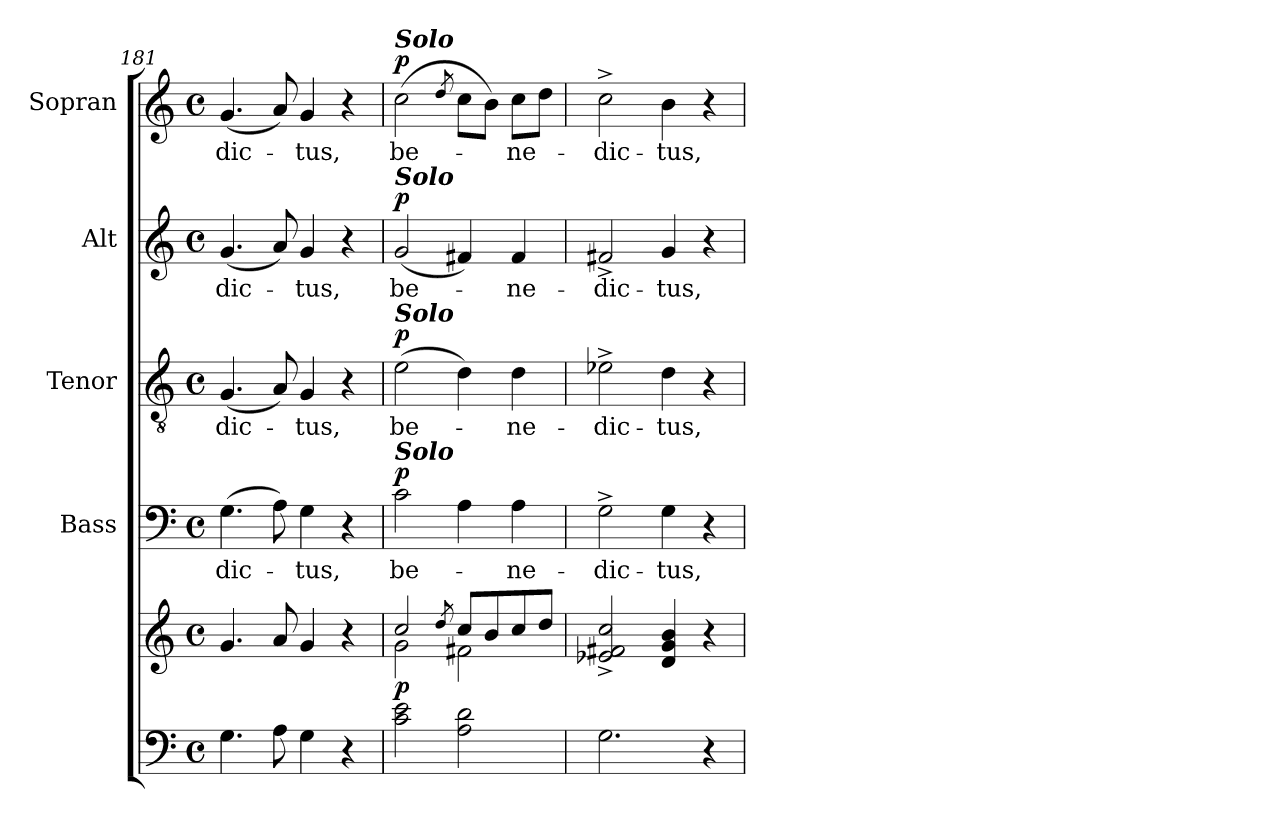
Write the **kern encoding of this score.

**kern	**kern	**dynam	**kern	**text	**dynam	**kern	**text	**dynam	**kern	**text	**dynam	**kern	**text	**dynam
*part5	*part5	*part5	*part4	*part4	*part4	*part3	*part3	*part3	*part2	*part2	*part2	*part1	*part1	*part1
*staff6	*staff5	*staff5/6	*staff4	*staff4	*staff4	*staff3	*staff3	*staff3	*staff2	*staff2	*staff2	*staff1	*staff1	*staff1
*	*	*	*I"Bass	*	*	*I"Tenor	*	*	*I"Alt	*	*	*I"Sopran	*	*
*	*	*	*I'B	*	*	*I'T	*	*	*I'A	*	*	*I'S	*	*
*clefF4	*clefG2	*	*clefF4	*	*	*clefGv2	*	*	*clefG2	*	*	*clefG2	*	*
*k[]	*k[]	*	*k[]	*	*	*k[]	*	*	*k[]	*	*	*k[]	*	*
*C:	*C:	*	*C:	*	*	*C:	*	*	*C:	*	*	*C:	*	*
*M4/4	*M4/4	*	*M4/4	*	*	*M4/4	*	*	*M4/4	*	*	*M4/4	*	*
*met(c)	*met(c)	*	*met(c)	*	*	*met(c)	*	*	*met(c)	*	*	*met(c)	*	*
=181	=181	=181	=181	=181	=181	=181	=181	=181	=181	=181	=181	=181	=181	=181
!	!	!	!	!LO:LY:b	!	!	!LO:LY:b	!	!	!LO:LY:b	!	!	!LO:LY:b	!
4.G\	4.g/	.	(>4.G\	-dic-	.	(<4.G/	-dic-	.	(<4.g/	-dic-	.	(<4.g/	-dic-	.
8A\	8a/	.	8A\)	.	.	8A/)	.	.	8a/)	.	.	8a/)	.	.
!	!	!	!	!LO:LY:b	!	!	!LO:LY:b	!	!	!LO:LY:b	!	!	!LO:LY:b	!
4G\	4g/	.	4G\	-tus,	.	4G/	-tus,	.	4g/	-tus,	.	4g/	-tus,	.
4r	4r	.	4r	.	.	4r	.	.	4r	.	.	4r	.	.
=182	=182	=182	=182	=182	=182	=182	=182	=182	=182	=182	=182	=182	=182	=182
*	*^	*	*	*	*	*	*	*	*	*	*	*	*	*
!	!	!	!	!	!	!	!	!	!	!	!	!	!LO:TX:a:Bi:t=Solo	!	!
!	!	!	!	!	!	!	!	!	!	!LO:TX:a:Bi:t=Solo	!	!	!	!	!
!	!	!	!	!	!	!	!LO:TX:a:Bi:t=Solo	!	!	!	!	!	!	!	!
!	!	!	!	!LO:TX:a:Bi:t=Solo	!	!	!	!	!	!	!	!	!	!	!
!	!	!	!LO:DY:b	!	!LO:LY:b	!LO:DY:a	!	!LO:LY:b	!LO:DY:a	!	!LO:LY:b	!LO:DY:a	!	!LO:LY:b	!LO:DY:a
2c\ 2e\	2cc/	2g\	p	2c\	be-	p	(>2e\	be-	p	(<2g/	be-	p	(>2cc\	be-	p
.	8qdd/	.	.	.	.	.	.	.	.	.	.	.	8qdd/	.	.
2A\ 2d\	8cc/L	2f#X\	.	4A\	.	.	4d\)	.	.	4f#X/)	.	.	8cc\L	.	.
.	8b/	.	.	.	.	.	.	.	.	.	.	.	8b\J)	.	.
!	!	!	!	!	!LO:LY:b	!	!	!LO:LY:b	!	!	!LO:LY:b	!	!	!LO:LY:b	!
.	8cc/	.	.	4A\	-ne-	.	4d\	-ne-	.	4f#/	-ne-	.	8cc\L	-ne-	.
.	8dd/J	.	.	.	.	.	.	.	.	.	.	.	8dd\J	.	.
*	*v	*v	*	*	*	*	*	*	*	*	*	*	*	*	*
=183	=183	=183	=183	=183	=183	=183	=183	=183	=183	=183	=183	=183	=183	=183
!	!	!	!	!LO:LY:b	!	!	!LO:LY:b	!	!	!LO:LY:b	!	!	!LO:LY:b	!
2.G\	2e-X/^< 2f#X/^< 2cc/^<	.	2G^>\	-dic-	.	2e-X^>\	-dic-	.	2f#X^>/	-dic-	.	2cc^>\	-dic-	.
!	!	!	!	!LO:LY:b	!	!	!LO:LY:b	!	!	!LO:LY:b	!	!	!LO:LY:b	!
.	4d/ 4g/ 4b/	.	4G\	-tus,	.	4d\	-tus,	.	4g/	-tus,	.	4b\	-tus,	.
4r	4r	.	4r	.	.	4r	.	.	4r	.	.	4r	.	.
=	=	=	=	=	=	=	=	=	=	=	=	=	=	=
*-	*-	*-	*-	*-	*-	*-	*-	*-	*-	*-	*-	*-	*-	*-
